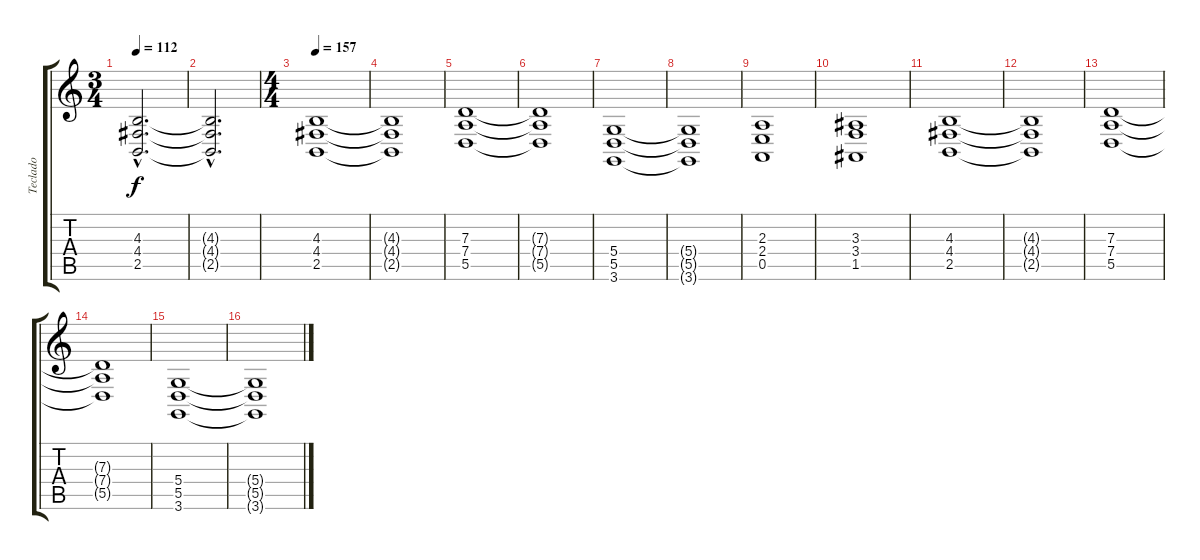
\track ("Teclado" "Teclado") {instrument stringensemble1}
\staff {score tabs}
\tuning (E4 B3 G3 D3 A2 E2) {hide}
\ts (3 4)
\tempo 112
\clef g2
\ks c
(4.3{hac} 4.4{hac} 2.5{hac}).2{d dy f} |
(4.3{hac t} 4.4{hac t} 2.5{hac t}).2{d} |
\ts (4 4)
\tempo 157
(4.3 4.4 2.5).1 |
(4.3{t} 4.4{t} 2.5{t}).1 |
(7.3 7.4 5.5).1 |
(7.3{t} 7.4{t} 5.5{t}).1 |
(5.4 5.5 3.6).1 |
(5.4{t} 5.5{t} 3.6{t}).1 |
(2.3 2.4 0.5).1 |
(3.3 3.4 1.5).1 |
(4.3 4.4 2.5).1 |
(4.3{t} 4.4{t} 2.5{t}).1 |
(7.3 7.4 5.5).1 |
(7.3{t} 7.4{t} 5.5{t}).1 |
(5.4 5.5 3.6).1 |
(5.4{t} 5.5{t} 3.6{t}).1
